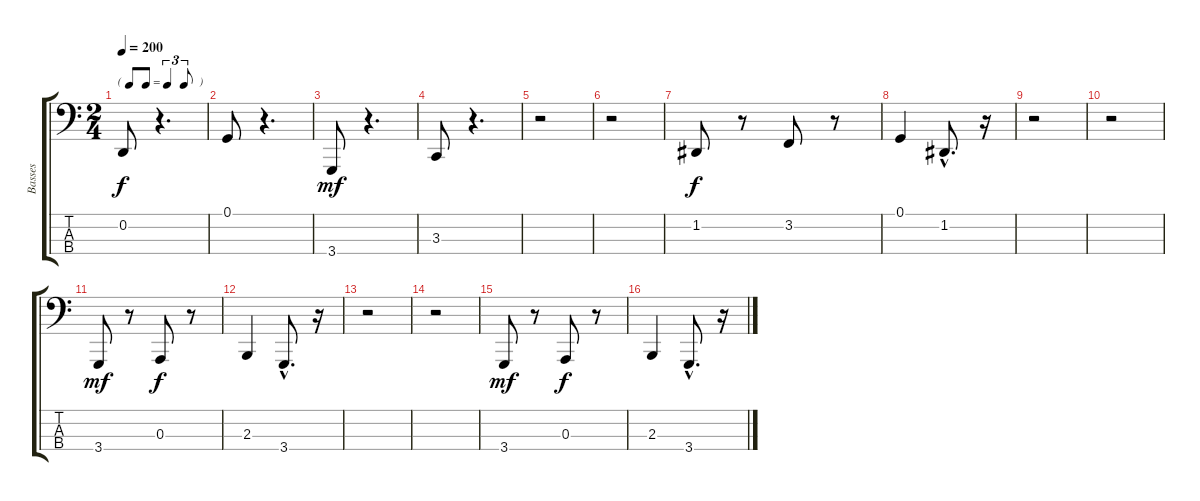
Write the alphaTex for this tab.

\track ("Basses" "Basses") {instrument stringensemble1}
\staff {score tabs}
\tuning (G2 D2 A1 E1) {hide}
\ts (2 4)
\tf triplet8th
\tempo 200
\clef f4
\ks c
0.2.8{dy f} r.4{d} |
0.1.8 r.4{d} |
3.4.8{dy mf} r.4{d} |
3.3.8 r.4{d} |
r.2 |
r.2 |
1.2.8{dy f} r.8 3.2.8 r.8 |
0.1.4 1.2{hac}.8{d} r.16 |
r.2 |
r.2 |
3.4.8{dy mf} r.8 0.3.8{dy f} r.8 |
2.3.4 3.4{hac}.8{d} r.16 |
r.2 |
r.2 |
3.4.8{dy mf} r.8 0.3.8{dy f} r.8 |
2.3.4 3.4{hac}.8{d} r.16
